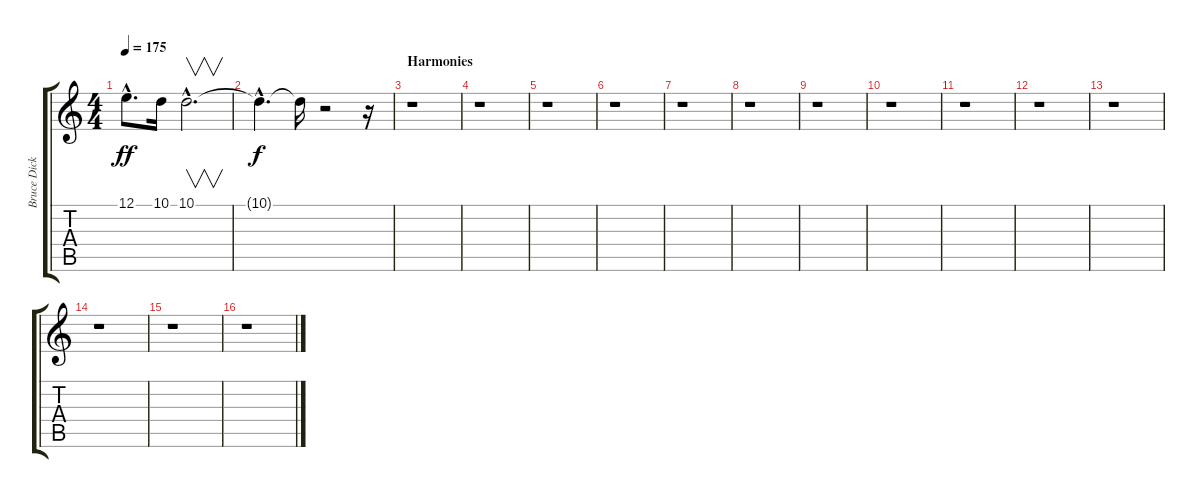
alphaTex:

\track ("Bruce Dickinson" "Bruce Dick") {instrument voiceoohs}
\staff {score tabs}
\tuning (E4 B3 G3 D3 A2 E2) {hide}
\ts (4 4)
\tempo 175
\clef g2
\ks c
12.1{hac}.8{d dy ff} 10.1.16 10.1{hac}.2{v d} |
10.1{hac t}.4{d dy f} 10.1{t}.16 r.2 r.16 |
\section ("" "Harmonies")
r.1 |
r.1 |
r.1 |
r.1 |
r.1 |
r.1 |
r.1 |
r.1 |
r.1 |
r.1 |
r.1 |
r.1 |
r.1 |
r.1
